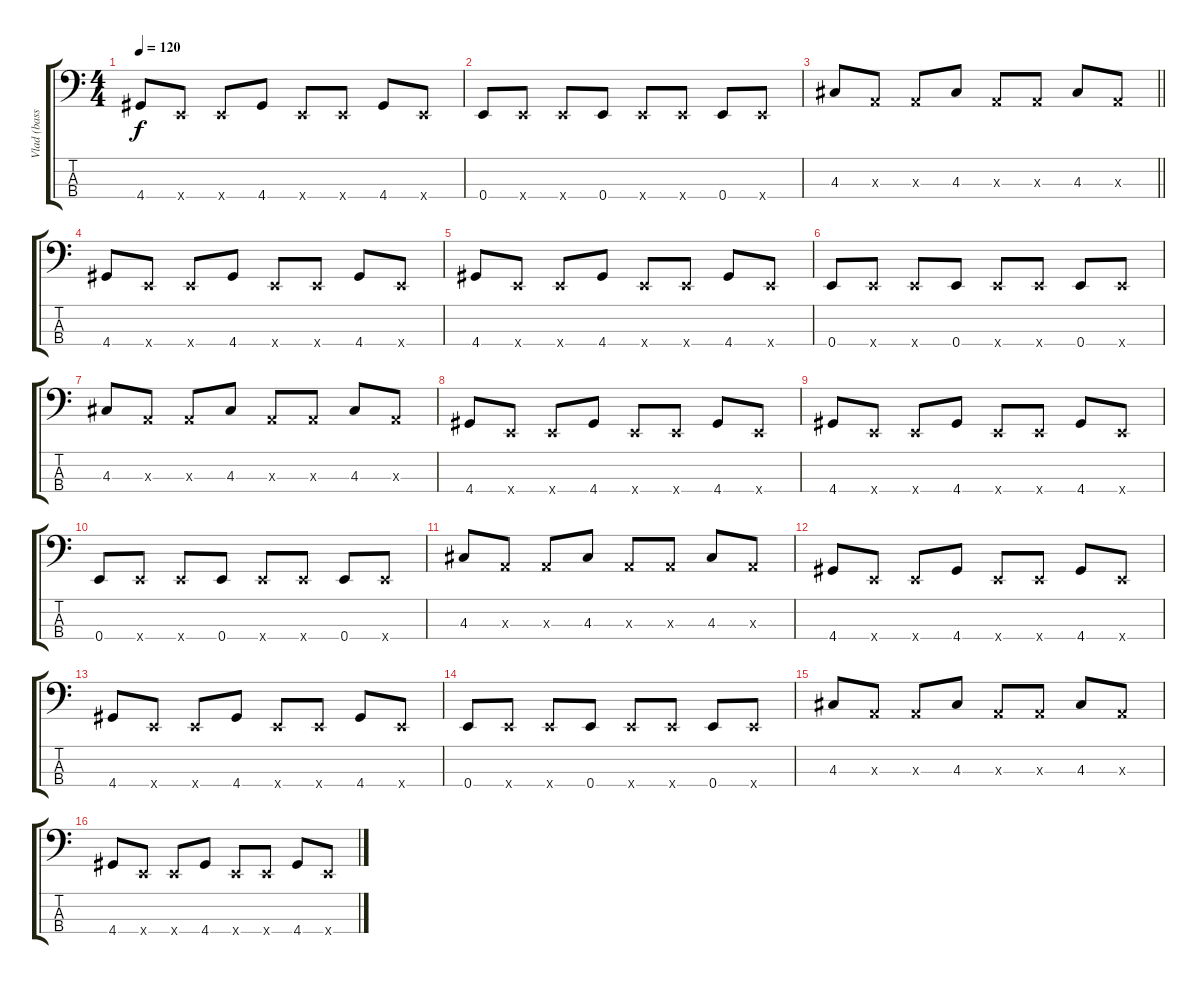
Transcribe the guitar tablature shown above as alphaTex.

\track ("Vlad (basse)" "Vlad (bass") {instrument electricbasspick}
\staff {score tabs}
\tuning (G2 D2 A1 E1) {hide}
\ts (4 4)
\tempo 120
\clef f4
\ks c
4.4.8{dy f} 0.4{x}.8 0.4{x}.8 4.4.8 0.4{x}.8 0.4{x}.8 4.4.8 0.4{x}.8 |
0.4.8 0.4{x}.8 0.4{x}.8 0.4.8 0.4{x}.8 0.4{x}.8 0.4.8 0.4{x}.8 |
\barLineRight lightlight
4.3.8 0.3{x}.8 0.3{x}.8 4.3.8 0.3{x}.8 0.3{x}.8 4.3.8 0.3{x}.8 |
4.4.8 0.4{x}.8 0.4{x}.8 4.4.8 0.4{x}.8 0.4{x}.8 4.4.8 0.4{x}.8 |
4.4.8 0.4{x}.8 0.4{x}.8 4.4.8 0.4{x}.8 0.4{x}.8 4.4.8 0.4{x}.8 |
0.4.8 0.4{x}.8 0.4{x}.8 0.4.8 0.4{x}.8 0.4{x}.8 0.4.8 0.4{x}.8 |
4.3.8 0.3{x}.8 0.3{x}.8 4.3.8 0.3{x}.8 0.3{x}.8 4.3.8 0.3{x}.8 |
4.4.8 0.4{x}.8 0.4{x}.8 4.4.8 0.4{x}.8 0.4{x}.8 4.4.8 0.4{x}.8 |
4.4.8 0.4{x}.8 0.4{x}.8 4.4.8 0.4{x}.8 0.4{x}.8 4.4.8 0.4{x}.8 |
0.4.8 0.4{x}.8 0.4{x}.8 0.4.8 0.4{x}.8 0.4{x}.8 0.4.8 0.4{x}.8 |
4.3.8 0.3{x}.8 0.3{x}.8 4.3.8 0.3{x}.8 0.3{x}.8 4.3.8 0.3{x}.8 |
4.4.8 0.4{x}.8 0.4{x}.8 4.4.8 0.4{x}.8 0.4{x}.8 4.4.8 0.4{x}.8 |
4.4.8 0.4{x}.8 0.4{x}.8 4.4.8 0.4{x}.8 0.4{x}.8 4.4.8 0.4{x}.8 |
0.4.8 0.4{x}.8 0.4{x}.8 0.4.8 0.4{x}.8 0.4{x}.8 0.4.8 0.4{x}.8 |
4.3.8 0.3{x}.8 0.3{x}.8 4.3.8 0.3{x}.8 0.3{x}.8 4.3.8 0.3{x}.8 |
4.4.8 0.4{x}.8 0.4{x}.8 4.4.8 0.4{x}.8 0.4{x}.8 4.4.8 0.4{x}.8
